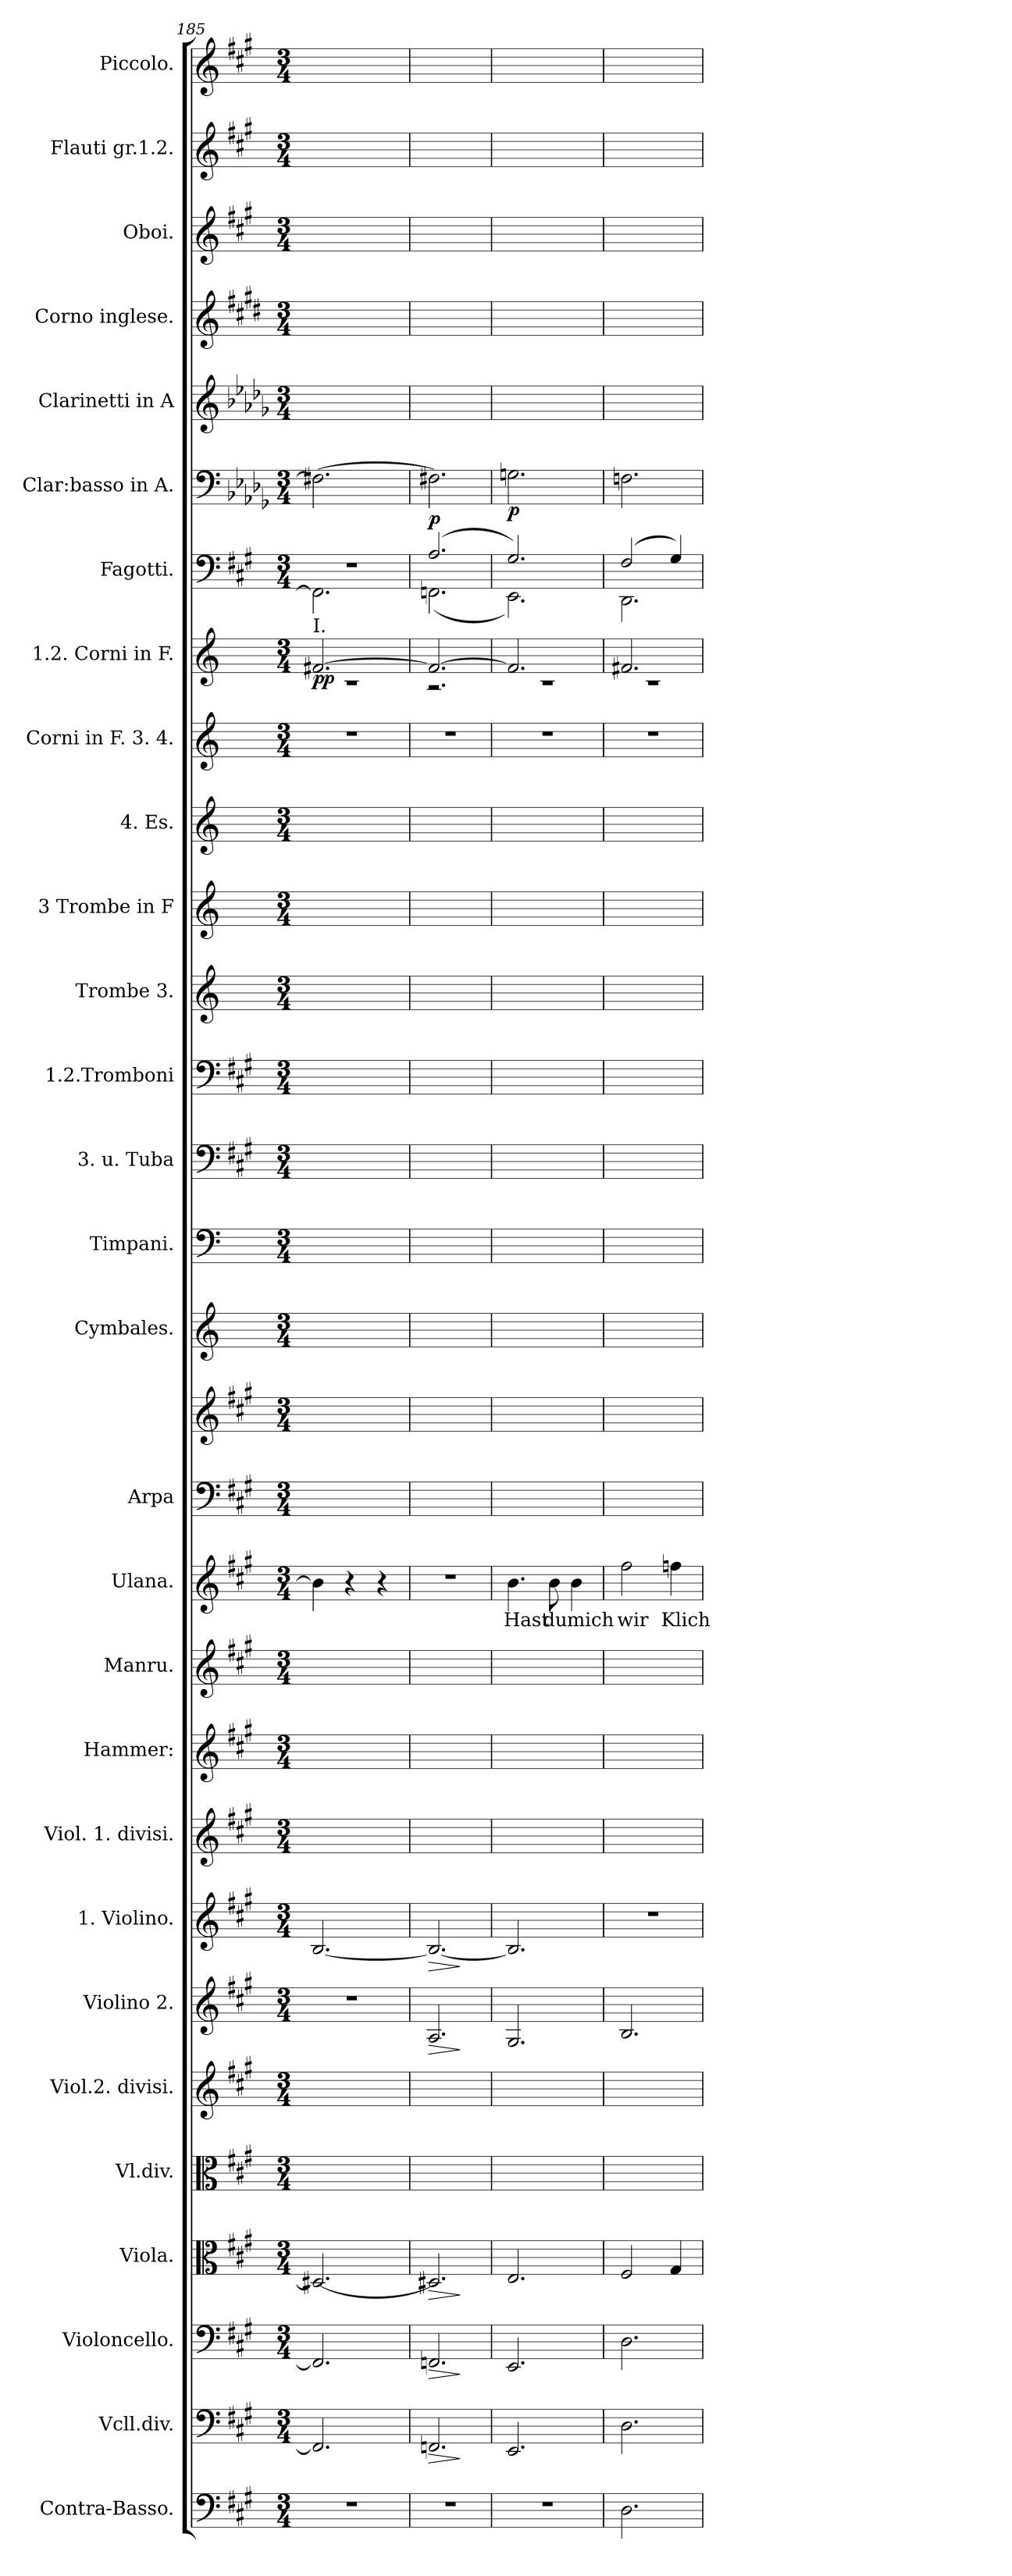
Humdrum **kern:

**kern	**kern	**dynam	**kern	**dynam	**kern	**dynam	**kern	**kern	**kern	**dynam	**kern	**dynam	**kern	**kern	**kern	**kern	**text	**kern	**kern	**kern	**kern	**kern	**kern	**kern	**kern	**kern	**kern	**kern	**dynam	**kern	**dynam	**kern	**dynam	**kern	**kern	**kern	**kern	**kern
*part29	*part28	*part28	*part27	*part27	*part26	*part26	*part25	*part24	*part23	*part23	*part22	*part22	*part21	*part20	*part19	*part18	*part18	*part17	*part17	*part16	*part15	*part14	*part13	*part12	*part11	*part10	*part9	*part8	*part8	*part7	*part7	*part6	*part6	*part5	*part4	*part3	*part2	*part1
*staff30	*staff29	*staff29	*staff28	*staff28	*staff27	*staff27	*staff26	*staff25	*staff24	*staff24	*staff23	*staff23	*staff22	*staff21	*staff20	*staff19	*staff19	*staff18	*staff17	*staff16	*staff15	*staff14	*staff13	*staff12	*staff11	*staff10	*staff9	*staff8	*staff8	*staff7	*staff7	*staff6	*staff6	*staff5	*staff4	*staff3	*staff2	*staff1
*I"Contra-Basso.	*I"Vcll.div.	*	*I"Violoncello.	*	*I"Viola.	*	*I"Vl.div.	*I"Viol.2. divisi.	*I"Violino 2.	*	*I"1. Violino.	*	*I"Viol. 1. divisi.	*I"Hammer:	*I"Manru.	*I"Ulana.	*	*I"Arpa	*	*I"Cymbales.	*I"Timpani.	*I"3. u. Tuba	*I"1.2.Tromboni	*I"Trombe 3.	*I"3 Trombe in F	*I"4. Es.	*I"Corni in F. 3. 4.	*I"1.2. Corni in F.	*	*I"Fagotti.	*	*I"Clar:basso in A.	*	*I"Clarinetti in A	*I"Corno inglese.	*I"Oboi.	*I"Flauti gr.1.2.	*I"Piccolo.
*I'C.-B.	*	*	*I'Vcll.	*	*I'Vl.	*	*	*	*I'Viol. 2.	*	*I'1. Viol.	*	*	*I'Hammer.	*	*	*	*I'Arpa.	*	*I'Cym	*I'Timp.	*	*I'1.2. Tromb.	*	*I'1.2. Trombe.	*	*I'Corni. 3.4.	*I'1.2. Corni.	*	*I'Fag.	*	*	*	*I'1.2. Clar. A.	*I'Cor.ingl.	*I'Ob.	*I'Fl. 1.2.	*
*clefF4	*clefF4	*	*clefF4	*	*clefC3	*	*clefC3	*clefG2	*clefG2	*	*clefG2	*	*clefG2	*clefG2	*clefG2	*clefG2	*	*clefF4	*clefG2	*clefG2	*clefF4	*clefF4	*clefF4	*clefG2	*clefG2	*clefG2	*clefG2	*clefG2	*	*clefF4	*	*clefF4	*	*clefG2	*clefG2	*clefG2	*clefG2	*clefG2
*	*	*	*	*	*	*	*	*	*	*	*	*	*	*	*	*	*	*	*	*	*	*	*	*ITrd-3c-5	*ITrd-3c-5	*ITrd5c9	*ITrd4c7	*ITrd4c7	*	*	*	*ITrd2c3	*	*ITrd2c3	*ITrd4c7	*	*	*
*k[f#c#g#]	*k[f#c#g#]	*	*k[f#c#g#]	*	*k[f#c#g#]	*	*k[f#c#g#]	*k[f#c#g#]	*k[f#c#g#]	*	*k[f#c#g#]	*	*k[f#c#g#]	*k[f#c#g#]	*k[f#c#g#]	*k[f#c#g#]	*	*k[f#c#g#]	*k[f#c#g#]	*k[]	*k[]	*k[f#c#g#]	*k[f#c#g#]	*k[b-]	*k[b-]	*k[b-e-a-]	*k[b-]	*k[b-]	*	*k[f#c#g#]	*	*k[b-e-]	*	*k[b-e-]	*k[f#c#g#]	*k[f#c#g#]	*k[f#c#g#]	*k[f#c#g#]
*M3/4	*M3/4	*	*M3/4	*	*M3/4	*	*M3/4	*M3/4	*M3/4	*	*M3/4	*	*M3/4	*M3/4	*M3/4	*M3/4	*	*M3/4	*M3/4	*M3/4	*M3/4	*M3/4	*M3/4	*M3/4	*M3/4	*M3/4	*M3/4	*M3/4	*	*M3/4	*	*M3/4	*	*M3/4	*M3/4	*M3/4	*M3/4	*M3/4
=185	=185	=185	=185	=185	=185	=185	=185	=185	=185	=185	=185	=185	=185	=185	=185	=185	=185	=185	=185	=185	=185	=185	=185	=185	=185	=185	=185	=185	=185	=185	=185	=185	=185	=185	=185	=185	=185	=185
*	*	*	*	*	*	*	*	*	*	*	*	*	*	*	*	*	*	*	*	*	*	*	*	*	*	*	*	*^	*	*^	*	*	*	*	*	*	*	*
!	!	!	!	!	!	!	!	!	!	!	!	!	!	!	!	!	!	!	!	!	!	!	!	!	!	!	!	!LO:TX:a:t=I.	!	!	!	!	!	!	!	!	!	!	!	!
2.r	2.FF#/]	.	2.FF#/]	.	2.D#X/_	.	2.ryy	2.ryy	2.r	.	[2.B/	.	2.ryy	2.ryy	2.ryy	4b\]	.	2.ryy	2.ryy	2.ryy	2.ryy	2.ryy	2.ryy	2.ryy	2.ryy	2.ryy	2.r	[2.Bn/	2.r	pp	2.r	2.FF#\]	.	2.D#X\_	.	2.ryy	2.ryy	2.ryy	2.ryy	2.ryy
.	.	.	.	.	.	.	.	.	.	.	.	.	.	.	.	4r	.	.	.	.	.	.	.	.	.	.	.	.	.	.	.	.	.	.	.	.	.	.	.	.
.	.	.	.	.	.	.	.	.	.	.	.	.	.	.	.	4r	.	.	.	.	.	.	.	.	.	.	.	.	.	.	.	.	.	.	.	.	.	.	.	.
=186	=186	=186	=186	=186	=186	=186	=186	=186	=186	=186	=186	=186	=186	=186	=186	=186	=186	=186	=186	=186	=186	=186	=186	=186	=186	=186	=186	=186	=186	=186	=186	=186	=186	=186	=186	=186	=186	=186	=186	=186
!	!	!LO:HP:b	!	!LO:HP:b	!	!LO:HP:b	!	!	!	!LO:HP:b	!	!LO:HP:b	!	!	!	!	!	!	!	!	!	!	!	!	!	!	!	!	!	!	!	!	!LO:DY:a	!	!	!	!	!	!	!
2.r	2.FFn/	>	2.FFn/	>	2.D#X/]	>	2.ryy	2.ryy	2.A/	>	2.B/_	>	2.ryy	2.ryy	2.ryy	2.r	.	2.ryy	2.ryy	2.ryy	2.ryy	2.ryy	2.ryy	2.ryy	2.ryy	2.ryy	2.r	2.B/_	2.r	.	(2.A/	(2.FFn\	p	2.D#X\]	.	2.ryy	2.ryy	2.ryy	2.ryy	2.ryy
*	*	*	*	*	*	*	*	*	*	*	*	*	*	*	*	*	*	*	*	*	*	*	*	*	*	*	*	*v	*v	*	*	*	*	*	*	*	*	*	*	*
*	*	*	*	*	*	*	*	*	*	*	*	*	*	*	*	*	*	*	*	*	*	*	*	*	*	*	*	*	*	*v	*v	*	*	*	*	*	*	*	*
.	.	]	.	]	.	]	.	.	.	]	.	]	.	.	.	.	.	.	.	.	.	.	.	.	.	.	.	.	.	.	.	.	.	.	.	.	.	.
=187	=187	=187	=187	=187	=187	=187	=187	=187	=187	=187	=187	=187	=187	=187	=187	=187	=187	=187	=187	=187	=187	=187	=187	=187	=187	=187	=187	=187	=187	=187	=187	=187	=187	=187	=187	=187	=187	=187
*	*	*	*	*	*	*	*	*	*	*	*	*	*	*	*	*	*	*	*	*	*	*	*	*	*	*	*	*^	*	*^	*	*	*	*	*	*	*	*
2.r	2.EE/	.	2.EE/	.	2.E/	.	2.ryy	2.ryy	2.G#/	.	2.B/]	.	2.ryy	2.ryy	2.ryy	4.b\	Hast	2.ryy	2.ryy	2.ryy	2.ryy	2.ryy	2.ryy	2.ryy	2.ryy	2.ryy	2.r	2.B/]	2.r	.	2.G#/)	2.EE\)	.	2.En\	p	2.ryy	2.ryy	2.ryy	2.ryy	2.ryy
.	.	.	.	.	.	.	.	.	.	.	.	.	.	.	.	8b\	du	.	.	.	.	.	.	.	.	.	.	.	.	.	.	.	.	.	.	.	.	.	.	.
.	.	.	.	.	.	.	.	.	.	.	.	.	.	.	.	4b\	mich	.	.	.	.	.	.	.	.	.	.	.	.	.	.	.	.	.	.	.	.	.	.	.
=188	=188	=188	=188	=188	=188	=188	=188	=188	=188	=188	=188	=188	=188	=188	=188	=188	=188	=188	=188	=188	=188	=188	=188	=188	=188	=188	=188	=188	=188	=188	=188	=188	=188	=188	=188	=188	=188	=188	=188	=188
2.D\	2.D\	.	2.D\	.	2F#/	.	2.ryy	2.ryy	2.B/	.	2.r	.	2.ryy	2.ryy	2.ryy	2ff#\	wir	2.ryy	2.ryy	2.ryy	2.ryy	2.ryy	2.ryy	2.ryy	2.ryy	2.ryy	2.r	2.Bn/	2.r	.	(2F#/	2.DD\	.	2.Dn\	.	2.ryy	2.ryy	2.ryy	2.ryy	2.ryy
.	.	.	.	.	4G#/	.	.	.	.	.	.	.	.	.	.	4ffn\	Klich	.	.	.	.	.	.	.	.	.	.	.	.	.	4G#/)	.	.	.	.	.	.	.	.	.
*	*	*	*	*	*	*	*	*	*	*	*	*	*	*	*	*	*	*	*	*	*	*	*	*	*	*	*	*v	*v	*	*	*	*	*	*	*	*	*	*	*
*	*	*	*	*	*	*	*	*	*	*	*	*	*	*	*	*	*	*	*	*	*	*	*	*	*	*	*	*	*	*v	*v	*	*	*	*	*	*	*	*
=	=	=	=	=	=	=	=	=	=	=	=	=	=	=	=	=	=	=	=	=	=	=	=	=	=	=	=	=	=	=	=	=	=	=	=	=	=	=
*-	*-	*-	*-	*-	*-	*-	*-	*-	*-	*-	*-	*-	*-	*-	*-	*-	*-	*-	*-	*-	*-	*-	*-	*-	*-	*-	*-	*-	*-	*-	*-	*-	*-	*-	*-	*-	*-	*-
